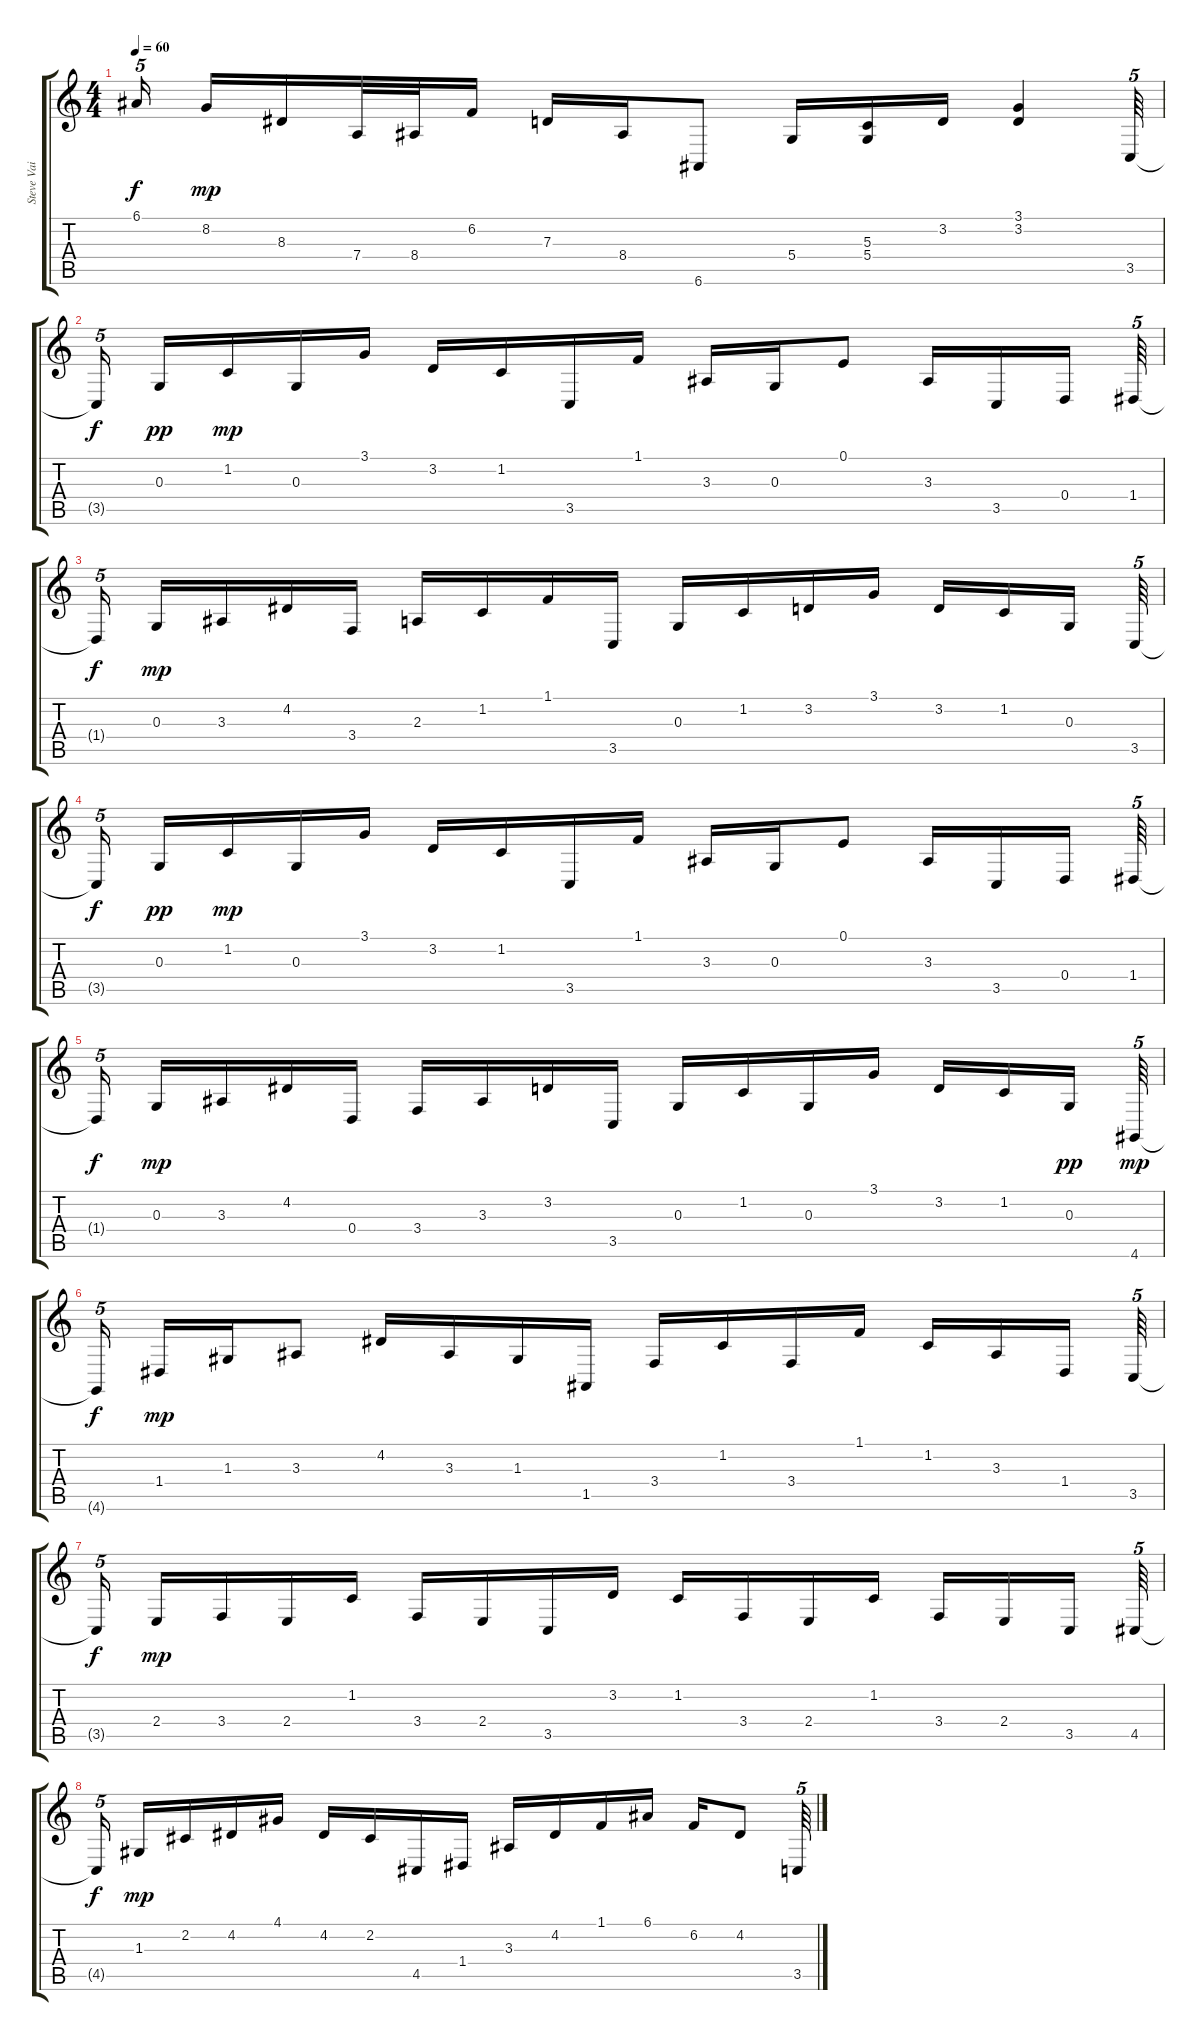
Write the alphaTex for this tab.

\track ("Steve Vai (Standard Tuning)" "Steve Vai ") {instrument sitar}
\staff {score tabs}
\tuning (E4 B3 G3 D3 A2 E2) {hide}
\ts (4 4)
\tempo 60
\clef g2
\ks c
6.1{t}.16{tu (5 4) dy f beam splitsecondary} 8.2.16{dy mp} 8.3.16 7.4.32 8.4.32 6.2.16 7.3.16 8.4.16 6.6.8 5.4.16 (5.3 5.4).16 3.2.16 (3.1 3.2).4 3.5.64{tu (5 4)} |
3.5{t}.16{tu (5 4) dy f beam splitsecondary} 0.3.16{dy pp} 1.2.16{dy mp} 0.3.16 3.1.16 3.2.16 1.2.16 3.5.16 1.1.16 3.3.16 0.3.16 0.1.8 3.3.16 3.5.16 0.4.16{beam splitsecondary} 1.4.64{tu (5 4)} |
1.4{t}.16{tu (5 4) dy f beam splitsecondary} 0.3.16{dy mp} 3.3.16 4.2.16 3.4.16 2.3.16 1.2.16 1.1.16 3.5.16 0.3.16 1.2.16 3.2.16 3.1.16 3.2.16 1.2.16 0.3.16{beam splitsecondary} 3.5.64{tu (5 4)} |
3.5{t}.16{tu (5 4) dy f beam splitsecondary} 0.3.16{dy pp} 1.2.16{dy mp} 0.3.16 3.1.16 3.2.16 1.2.16 3.5.16 1.1.16 3.3.16 0.3.16 0.1.8 3.3.16 3.5.16 0.4.16{beam splitsecondary} 1.4.64{tu (5 4)} |
1.4{t}.16{tu (5 4) dy f beam splitsecondary} 0.3.16{dy mp} 3.3.16 4.2.16 0.4.16 3.4.16 3.3.16 3.2.16 3.5.16 0.3.16 1.2.16 0.3.16 3.1.16 3.2.16 1.2.16 0.3.16{dy pp beam splitsecondary} 4.6.64{tu (5 4) dy mp} |
4.6{t}.16{tu (5 4) dy f beam splitsecondary} 1.4.16{dy mp} 1.3.16 3.3.8 4.2.16 3.3.16 1.3.16 1.5.16 3.4.16 1.2.16 3.4.16 1.1.16 1.2.16 3.3.16 1.4.16{beam splitsecondary} 3.5.64{tu (5 4)} |
3.5{t}.16{tu (5 4) dy f beam splitsecondary} 2.4.16{dy mp} 3.4.16 2.4.16 1.2.16 3.4.16 2.4.16 3.5.16 3.2.16 1.2.16 3.4.16 2.4.16 1.2.16 3.4.16 2.4.16 3.5.16{beam splitsecondary} 4.5.64{tu (5 4)} |
4.5{t}.16{tu (5 4) dy f beam splitsecondary} 1.3.16{dy mp} 2.2.16 4.2.16 4.1.16 4.2.16 2.2.16 4.5.16 1.4.16 3.3.16 4.2.16 1.1.16 6.1.16 6.2.16 4.2.8 3.5.64{tu (5 4)}
